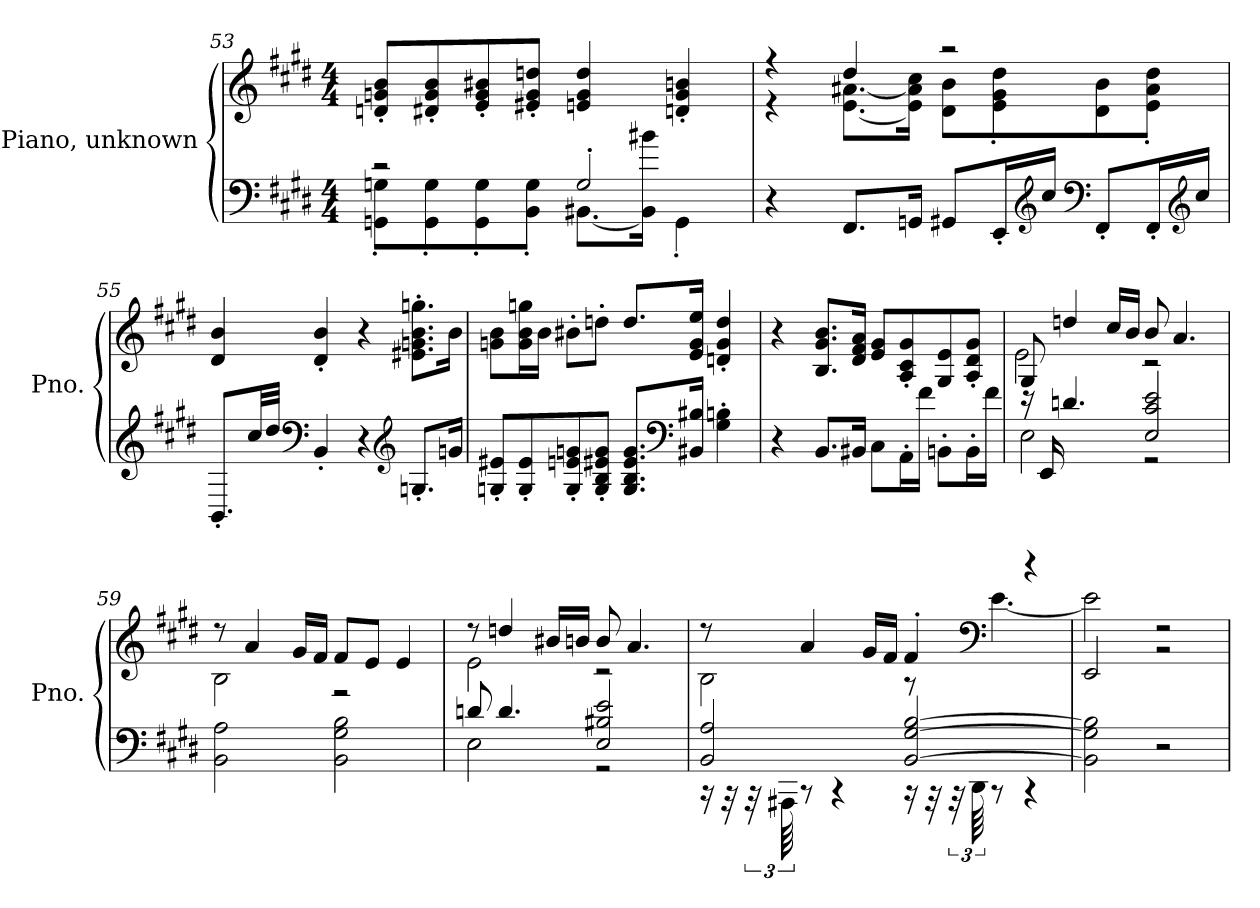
**kern	**kern
*part1	*part1
*staff2	*staff1
*I"Piano, unknown	*
*I'Pno.	*
*clefF4	*clefG2
*k[f#c#g#d#]	*k[f#c#g#d#]
*M4/4	*M4/4
=53	=53
*^	*
2r	8GGn\' 8Gn\'L	8dn/' 8gn/' 8b/'L
.	8GG\' 8G\'	8d#X/' 8g/' 8b/'
.	8GG\' 8G\'	8e/' 8g/' 8b#X/'
.	8BB\' 8G\'J	8e#X/' 8g/' 8ddn/'J
2G'/	[8.BB#X\L	4en/ 4g/ 4dd/
.	16BB#\] 16b#X\Jk	.
.	4GG'\	4dn/' 4g/' 4bn/'
*v	*v	*
!!LO:LB:g=z
=54	=54
*	*^
4r	4r	4r
8.FF#/L	4dd#/	[8.e\ [8.a#X\L
16GGn/Jk	.	16e\] 16a#\] 16cc#\Jk
8GG#X/L	2r	8d#\ 8b\L
16EE'/L	.	8e\' 8g#\' 8dd#\'
*clefG2	*	*
16cc#/JJ	.	.
*clefF4	*	*
8FF#'/L	.	8d#\ 8b\
16FF#'/L	.	8e\' 8a#\' 8dd#\'J
*clefG2	*	*
16cc#/JJ	.	.
*	*v	*v
=55	=55
8.BB'/L	4d#/ 4b/
32cc#/LL	.
32dd#/JJJ	.
*clefF4	*
4BB'/	4d#/' 4b/'
4r	4r
*clefG2	*
8.Gn'/L	8.e#X\' 8.gn\' 8.b\' 8.ggn\'L
16gn/Jk	16b\Jk
!!LO:LB:g=z
=56	=56
8Gn/' 8e#X/'L	8gn\ 8b\L
8G/' 8e#/'	16g\ 16b\ 16ggn\L
.	16b\JJ
8G/' 8en/' 8gn/'	8b#X'\L
8G/' 8B/' 8e#X/' 8g/'J	8ddn'\J
8.G/ 8.B/ 8.e#/ 8.g/L	8.dd/L
*clefF4	*
16BB#X/ 16B#X/Jk	16e/ 16g/ 16ee/Jk
4G\' 4Bn\'	4dn/' 4g/' 4dd/'
=57	=57
4r	4r
8.BB/L	8.B/ 8.g#/ 8.b/L
16BB#X/Jk	16d#/ 16f#/ 16a/Jk
8C#\L	8e/ 8g#/L
16AA'\L	8A/' 8c#/' 8g#/'
16f#\JJ	.
8BBn'\L	8G#/ 8e/
16BB'\L	8A/' 8d#/' 8g#/'J
16f#\JJ	.
=58	=58
*^	*^
16r	2E\	8G#/	2e\
16EE/	.	.	.
4.dn/	.	4ddn/	.
.	.	16cc#/LL	.
.	.	16b/JJ	.
2E/ 2c#/ 2e/	2r	8b/	2r
.	.	4.a/	.
*v	*v	*	*
!!LO:PB:g=z	!!
=59	=59	=59
2BB\ 2A\	8r	2B\
.	4a/	.
.	16g#/LL	.
.	16f#/JJ	.
2BB\ 2G#\ 2B\	8f#/L	2r
.	8e/J	.
.	4e/	.
=60	=60	=60
*^	*	*
8dn/	2E\	8r	2e\
4.d/	.	4ddn/	.
.	.	16b#X/LL	.
.	.	16bn/JJ	.
2E/ 2B#X/ 2e/	2r	8b/	2r
.	.	4.a/	.
=61	=61	=61	=61
2BB/ 2A/	16r	8r	2B\
.	32r	.	.
.	48r	.	.
.	96AAA#X\	.	.
.	8r	4a/	.
.	4r	.	.
.	.	16g#/LL	.
.	.	16f#/JJ	.
[2BB/ [2G#/ [2B/	16r	4f#'/	8r
.	32r	.	.
.	48r	.	.
.	96DD#\	.	.
*	*	*clefF4	*
.	8r	.	[4.e\
.	4r	4r	.
*v	*v	*	*
=62	=62	=62
2BB\] 2G#\] 2B\]	2EE/	2e\]
2r	2r	2r
*	*v	*v
=	=
*-	*-
